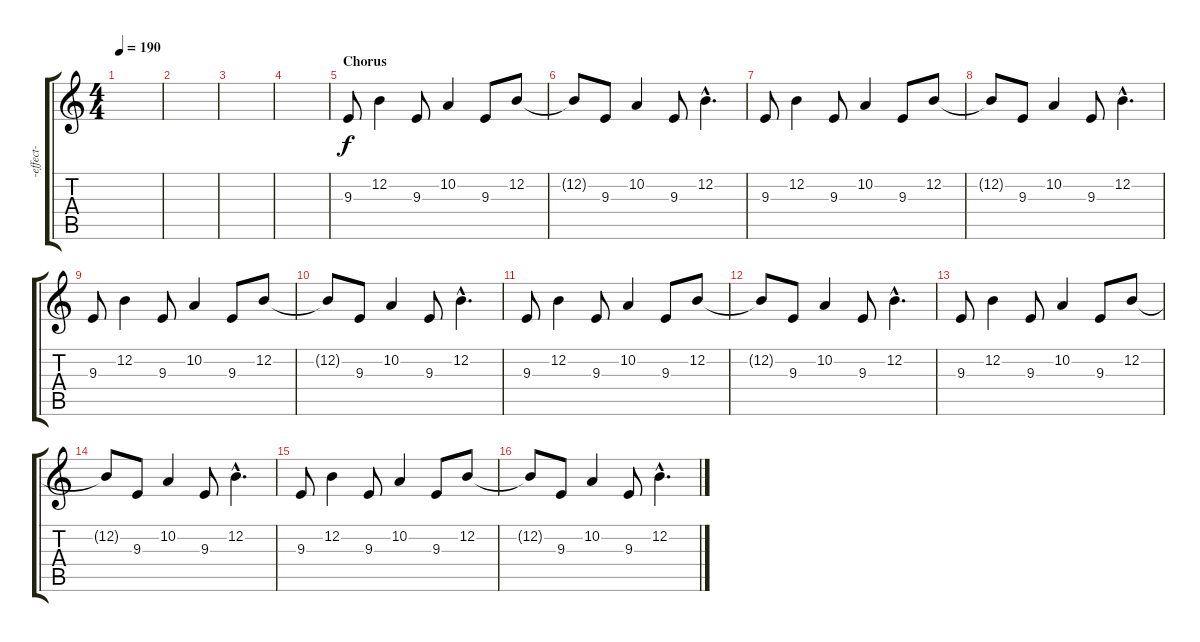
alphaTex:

\track ("-effect-" "-effect-") {instrument tenorsax}
\staff {score tabs}
\tuning (E4 B3 G3 D3 A2 E2) {hide}
\ts (4 4)
\tempo 190
\clef g2
\ks c
|
|
|
|
\section ("" "Chorus")
9.3.8 12.2.4 9.3.8 10.2.4 9.3.8 12.2.8 |
12.2{t}.8 9.3.8 10.2.4 9.3.8 12.2{hac}.4{d} |
9.3.8 12.2.4 9.3.8 10.2.4 9.3.8 12.2.8 |
12.2{t}.8 9.3.8 10.2.4 9.3.8 12.2{hac}.4{d} |
9.3.8 12.2.4 9.3.8 10.2.4 9.3.8 12.2.8 |
12.2{t}.8 9.3.8 10.2.4 9.3.8 12.2{hac}.4{d} |
9.3.8 12.2.4 9.3.8 10.2.4 9.3.8 12.2.8 |
12.2{t}.8 9.3.8 10.2.4 9.3.8 12.2{hac}.4{d} |
9.3.8 12.2.4 9.3.8 10.2.4 9.3.8 12.2.8 |
12.2{t}.8 9.3.8 10.2.4 9.3.8 12.2{hac}.4{d} |
9.3.8 12.2.4 9.3.8 10.2.4 9.3.8 12.2.8 |
12.2{t}.8 9.3.8 10.2.4 9.3.8 12.2{hac}.4{d}
